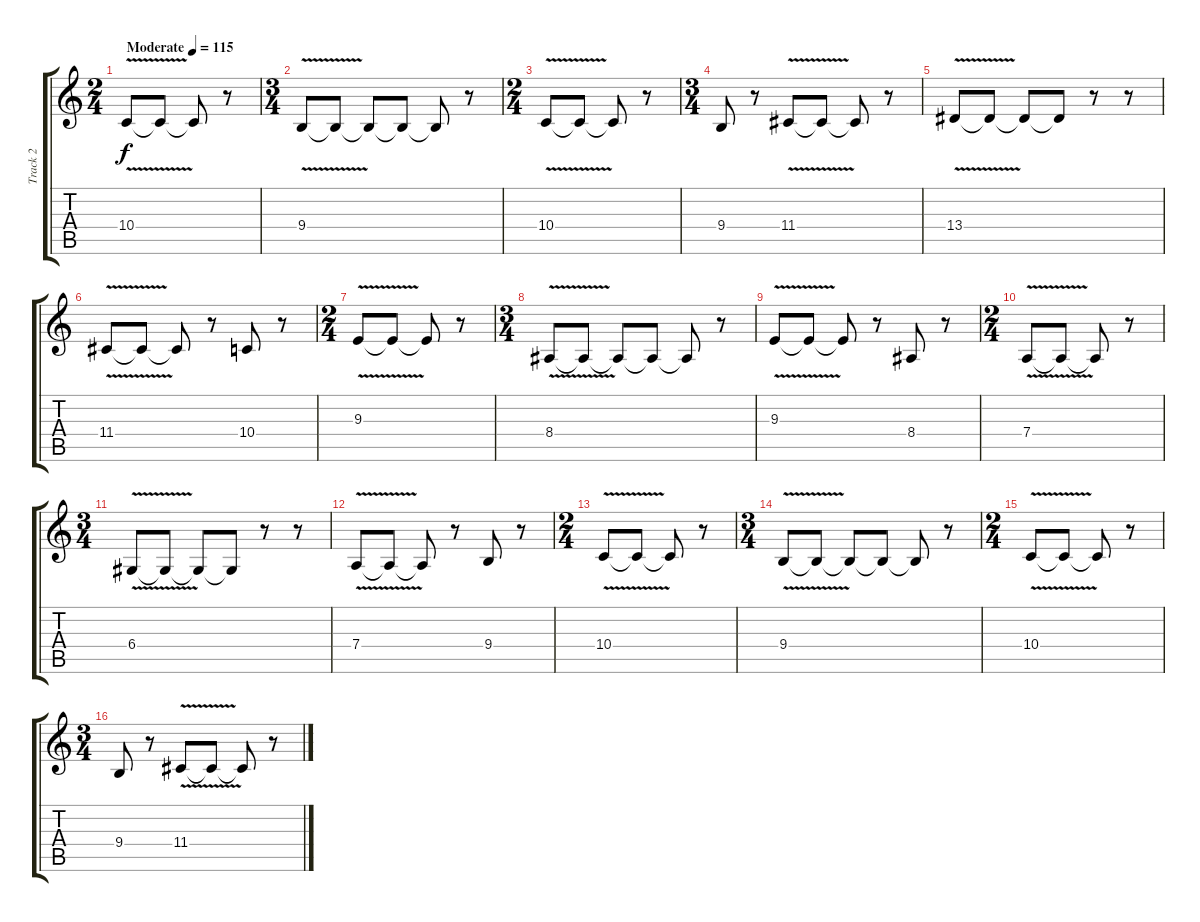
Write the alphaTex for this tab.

\track ("Track 2" "Track 2") {instrument trombone}
\staff {score tabs}
\tuning (E4 B3 G3 D3 A2 E2) {hide}
\ts (2 4)
\tempo (115 "Moderate")
\clef g2
\ks c
10.4{v}.8{dy f instrument trombone} 10.4{t}.8 10.4{t}.8 r.8 |
\ts (3 4)
9.4{v}.8 9.4{t}.8 9.4{t}.8 9.4{t}.8 9.4{t}.8 r.8 |
\ts (2 4)
10.4{v}.8 10.4{t}.8 10.4{t}.8 r.8 |
\ts (3 4)
9.4.8 r.8 11.4{v}.8 11.4{t}.8 11.4{t}.8 r.8 |
13.4{v}.8 13.4{t}.8 13.4{t}.8 13.4{t}.8 r.8 r.8 |
11.4{v}.8 11.4{t}.8 11.4{t}.8 r.8 10.4.8 r.8 |
\ts (2 4)
9.3{v}.8 9.3{t}.8 9.3{t}.8 r.8 |
\ts (3 4)
8.4{v}.8 8.4{t}.8 8.4{t}.8 8.4{t}.8 8.4{t}.8 r.8 |
9.3{v}.8 9.3{t}.8 9.3{t}.8 r.8 8.4.8 r.8 |
\ts (2 4)
7.4{v}.8 7.4{t}.8 7.4{t}.8 r.8 |
\ts (3 4)
6.4{v}.8 6.4{t}.8 6.4{t}.8 6.4{t}.8 r.8 r.8 |
7.4{v}.8 7.4{t}.8 7.4{t}.8 r.8 9.4.8 r.8 |
\ts (2 4)
10.4{v}.8 10.4{t}.8 10.4{t}.8 r.8 |
\ts (3 4)
9.4{v}.8 9.4{t}.8 9.4{t}.8 9.4{t}.8 9.4{t}.8 r.8 |
\ts (2 4)
10.4{v}.8 10.4{t}.8 10.4{t}.8 r.8 |
\ts (3 4)
9.4.8 r.8 11.4{v}.8 11.4{t}.8 11.4{t}.8 r.8
